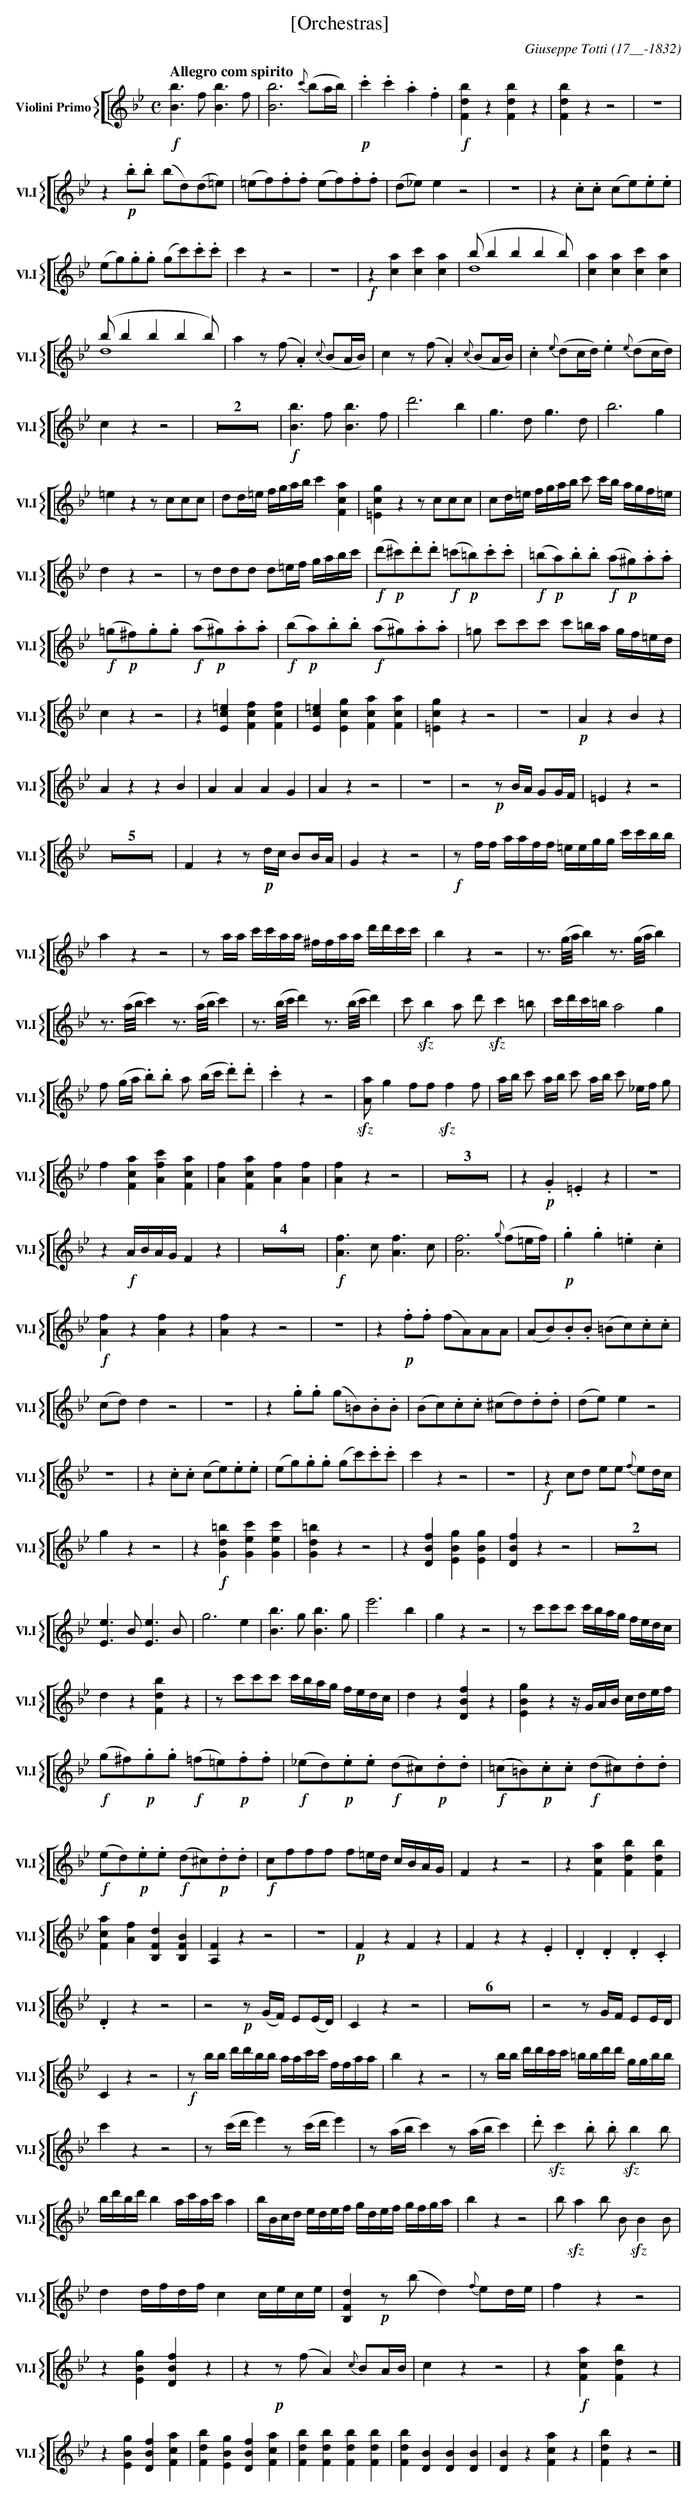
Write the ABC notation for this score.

X:1
T:[Orchestras]
C:Giuseppe Totti (17__-1832)
M:C
L:1/4
K:Bb
V: 5 clef=treble name="Violini Primo" sname="Vl.I"
%%staves [{ 5 }]
[Q:"Allegro com spirito"]  !f! [bB]> f [bB]> f | [bB]3 {c'}(b/a//b//) | !p! .c' .c' .a .f |\
!f! [Fdb] z [Fdb] z | [Fdb] z z2 | z4 | z !p! .b/.b/ (b/d/)(d/=e/) | (=e/f/).f/.f/ (e/f/).f/.f/ |\
(d/_e/) e z2 | z4 | z .c/.c/ (c/e/).e/.e/ | (e/g/).g/.g/ (g/c'/).c'/.c'/| c' z z2 | z4| \
!f! z [ca] [cc'] [ca] | (b/ b b b b/) & d4 | [ca] [ca] [cc'] [ca] | (b/ b b b b/) & d4 |\
a z/ (f/.A) {c}(B/A//B//) |c z/(f/.A) {c}(B/A//B//) | .c {e}(d/c//d//) .e {e}(d/c//d//) | c z z2 |\
Z2 | !f! [bB]> f [bB]> f | [d']3 b | g> d g> d | [b]3 g | =e z z/ c/c/c/ |\
d/d//=e// f//g//a//b// c' [Fca] | [=Ecg] z z/ c/c/c/ | c/d//=e// f//g//a//b// c'/ c'//b// a//g//f//=e//| \
 d z z2 | z/ d/d/d/ d/=e//f// g//a//b//c'//| !f!(d'/!p!^c'/).d'/.d'/ !f!(=c'/!p!=b/).c'/.c'/|\
!f!(=b/!p!a/).b/.b/ !f! (a/!p!^g/).a/.a/ | !f!(=g/!p!^f/).g/.g/ !f!(a/!p!^g/).a/.a/|\
!f!(b/!p!a/).b/.b/ !f!(a/^g/).a/.a/ | =g/ c'/c'/c'/ c'/=b//a// g//f//=e//d//|\
c z z2 | z [Ec=e] [Fcf] [Fcf] | [Ec=e] [Ecg] [Fca] [Fca]| [=Ecg] z z2| z4 |\
!p! A z B z | A z z B | A A A G | A z z2 | z4 | z2 !p! z/B//A// G/G//F// | =E z z2 |\
Z5 | F z z/!p!d//c// B/B//A// | G z z2 | !f! z/ f//f// a//a//f//f// =e//e//g//g// c'//c'//b//b//|\
a z z2 | z/ a//a// c'//c'//a//a// ^f//f//a//a// d'//d'//c'//c'// | b z z2|\
z3/4 (g///a/// b) z3/4 (g///a/// b) | z3/4 (a///b/// c') z3/4 (a///b/// c')|\
z3/4 (b///c'/// d') z3/4 (b///c'/// d')| c'/ !sfz! b a/ d'/ !sfz! c' =b/ |\
c'//d'//c'//=b// a2 g | f/ (g//a// .b/).b/ a/ (b//c'// .d'/).d'/| .c' z z2|\
!sfz! [Aa]/ g f/f/ !sfz! f f/ |a//b// c'/ a//b// c'/ a//b// c'/ _e//f// g/| f [Fca] [Afc'] [Fca]|[Af] [Fca] [Af] [Af]|[Af] z z2 |\
Z3 | z !p! .G .=E z |z4 | z !f! A//B//A//G// F z | Z4 | !f! [Af]> c [Af]> c | [Af]3 {g}(f/=e//f//)|\
!p! .g .g .=e .c | !f! [Af] z [Af] z | [Af] z z2| z4 | z !p! .f/.f/ (f/A/)A/A/ |\
(A/B/).B/.B/ (=B/c/).c/.c/ | (c/d/) d z2 | z4 | z .g/.g/ (g/=B/).B/.B/ |\
(B/c/).c/.c/ (^c/d/).d/.d/ | (d/e/) e z2| z4 | z .c/.c/ (c/e/).e/.e/ |\
(e/g/).g/.g/ (g/c'/).c'/.c'/ | c' z z2 | z4 | !f! z c/d/ e/e/ {f}e/d//c// | g z z2 | \
z !f! [Gd=b] [Gec'] [Gec'] | [Gd=b] z z2 | z [DBf] [EBg] [EBg]| [DBf] z z2| Z2 | \
[Ee]> B [Ee]> B | g2> e2 | [Bb]> g [Bb]> g | [e']2> b2 | g z z2 |\
 z/ c'/c'/c'/ c'//b//a//g// f//e//d//c// | d z [Fdb] z | z/ c'/c'/c'/ c'//b//a//g// f//e//d//c// |\
d z [DBf] z | [EBg] z z//G//A//B// c//d//e//f// | !f!(g/^f/)!p!.g/.g/ !f!(=f/=e/)!p!.f/.f/ |\
 !f! (_e/d/)!p!.e/.e/ !f!(d/^c/)!p!.d/.d/ | !f! (=c/=B/)!p!.c/.c/ !f!(d/^c/).d/.d/ |\
!f! (e/d/)!p!.e/.e/ !f!(d/^c/)!p!.d/.d/ | !f! c/f/f/f/ f/=e//d// c//B//A//G// |\
F z z2 | z [Fca] [Fdb] [Fdb]| [Fca] [Af] [B,Fd] [B,FB] | [A,F] z z2 |\
 z4 | !p! F z F z | F z z .E| .D .D .D .C | .D z z2 | z2 !p! z/ (G//F//) E/(E//D//)|\
C z z2 | Z6 | z2 z/ G//F// E/E//D// | C z z2 | !f! z/ b//b// d'//d'//b//b// a//a//c'//c'// f//f//a//a//|\
b z z2 | z/ b//b// d'//d'//c'//c'// =b//b//d'//d'// g//g//b//b// | c' z z2 |\
 z/ (c'//d'// e') z/ (c'//d'// e') | z/ (a//b// c') z/ (a//b// c') |\
.d'/ !sfz! c' .b/ .b/ !sfz! b b/ | b//d'//b//d'// b a//c'//a//c'// a |\
b//B//c//d// e//d//e//f// g//d//e//f// g//f//g//a// | b z z2 |\
b/ !sfz! a b/ B/ !sfz! B B/ | d d//f//d//f// c c//e//c//e//| [B,Fd] !p! z/ (b/ d) {f}e/d//e//|\
f z z2 | z [EBg] [DBf] z | z !p! z/ (f/A) {c}B/A//B// | c z z2 |\
 z !f! [Fca] [Fdb] z | z [EBg] [DBf] [Fca] | [Fdb] [EBg] [DBf] [Fca] |\
[Fdb] [Fdb] [Fdb] [Fdb] | [Fdb] [DB] [DB] [DB] | [DB] z [Fca] z | [Fdb] z z2 |]
